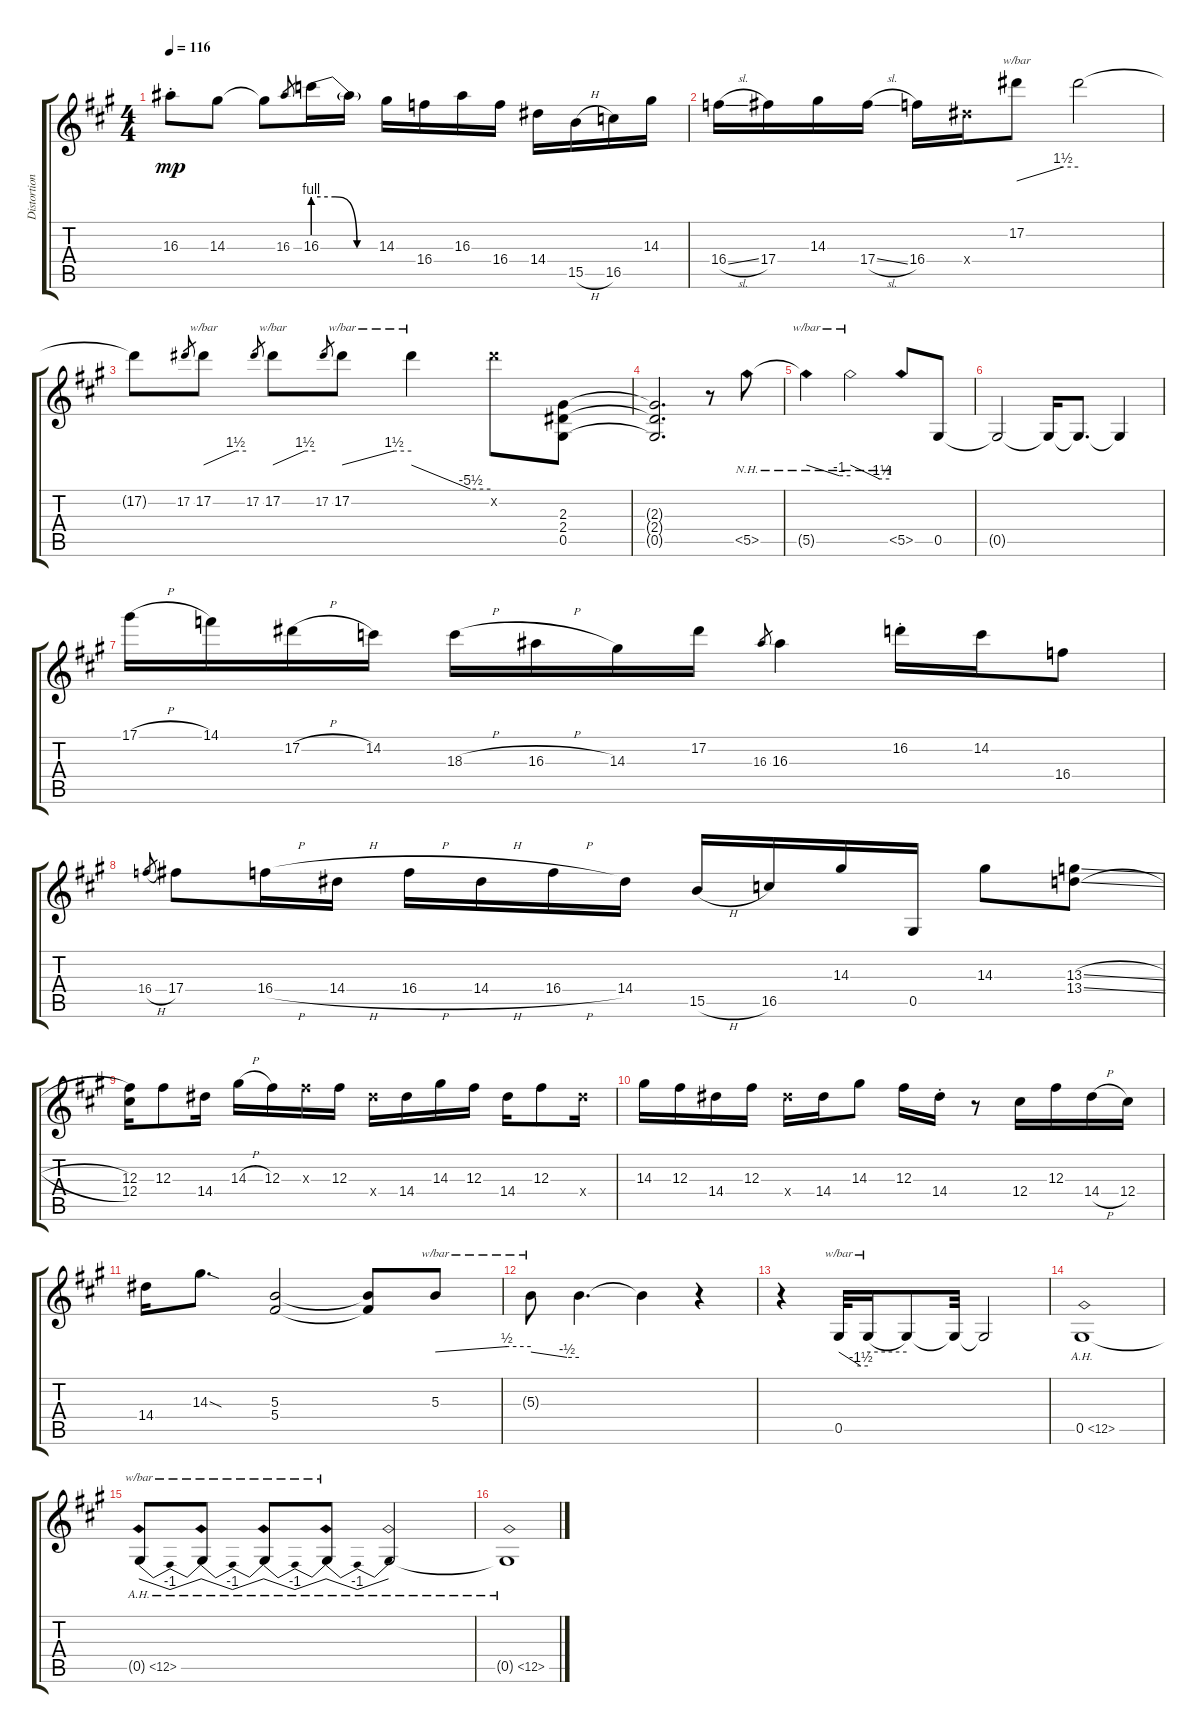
\track ("Distortion 2" "Distortion") {instrument distortionguitar}
\staff {score tabs}
\tuning (Eb4 Bb3 Gb3 Db3 Ab2 Eb2) {hide}
\ts (4 4)
\tempo 116
\clef g2
\ks a
16.3{st}.8{dy mp} 14.3.8 14.3{t}.8 16.3.8{gr} 16.3{be (custom 0 4 20 4 40 0 60 0)}.16 16.3{t}.16 14.3.16 16.4.16 16.3.16 16.4.16 14.4.16 15.5{h}.16 16.5.16 14.3.16 |
16.4{sl}.16 17.4.16 14.3.16 17.4{sl}.16 16.4.16 14.4{x}.16 17.2.8{tbe (custom default 0 0 45 6 60 6)} 17.2{t}.2 |
17.2{t}.8 17.2.8{gr} 17.2.8{tbe (custom default 0 0 45 6 60 6)} 17.2.8{gr} 17.2.8{tbe (custom default 0 0 45 6 60 6)} 17.2.8{gr} 17.2.8{tbe (custom default 0 0 45 6 60 6)} 17.2{t}.4{tbe (custom default 0 0 45 -22 60 -22)} 17.2{x}.8 (2.3 2.4 0.5).8 |
(2.3{t} 2.4{t} 0.5{t}).2{d} r.8 5.5{nh}.8 |
5.5{nh t}.4{tbe (custom default 0 0 45 -4 60 -4)} 5.5{nh t}.2{tbe (custom default 0 0 45 -6 60 -6)} 5.5{nh}.8 0.5.8 |
0.5{t}.2 0.5{t}.16 0.5{t}.8{d} 0.5{t}.4 |
17.1{h}.16 14.1.16 17.2{h}.16 14.2.16 18.3{h}.16 16.3{h}.16 14.3.16 17.2.16 16.3.8{gr} 16.3.4 16.2{st}.16 14.2.16 16.4.8 |
16.4{h}.8{gr} 17.4.8 16.4{h}.16 14.4{h}.16 16.4{h}.16 14.4{h}.16 16.4{h}.16 14.4.16 15.5{h}.16 16.5.16 14.3.16 0.5.16 14.3.8 (13.3{sl} 13.4{sl}).8 |
(12.3 12.4).16 12.3.8 14.4.16 14.3{h}.16 12.3.16 12.3{x}.16 12.3.16 14.4{x}.16 14.4.16 14.3.16 12.3.16 14.4.16 12.3.8 14.4{x}.16 |
14.3.16 12.3.16 14.4.16 12.3.16 14.4{x}.16 14.4.16 14.3.8 12.3.16 14.4{st}.16 r.8 12.4.16 12.3.16 14.4{h}.16 12.4.16 |
14.4.16 14.3{sod}.8{d} (5.3 5.4).2 (5.3{t} 5.4{t}).8 5.3.8{tbe (custom default 0 0 45 2 60 2)} |
5.3{t}.8{tbe (custom default 0 0 45 -2 60 -2)} 5.3{t}.4{d} 5.3{t}.4 r.4 |
r.4 0.5.32{tbe (custom default 0 0 45 -6 60 -6)} 0.5{t}.16{tbe (hold default 0 0 60 0)} 0.5{t}.8 0.5{t}.32 0.5{t}.2 |
0.5{ah 12}.1 |
0.5{ah 12 t}.8{tbe (dip default 0 0 30 -4 60 0)} 0.5{ah 12 t}.8{tbe (dip default 0 0 30 -4 60 0)} 0.5{ah 12 t}.8{tbe (dip default 0 0 30 -4 60 0)} 0.5{ah 12 t}.8{tbe (dip default 0 0 30 -4 60 0)} 0.5{ah 12 t}.2 |
0.5{ah 12 t}.1
